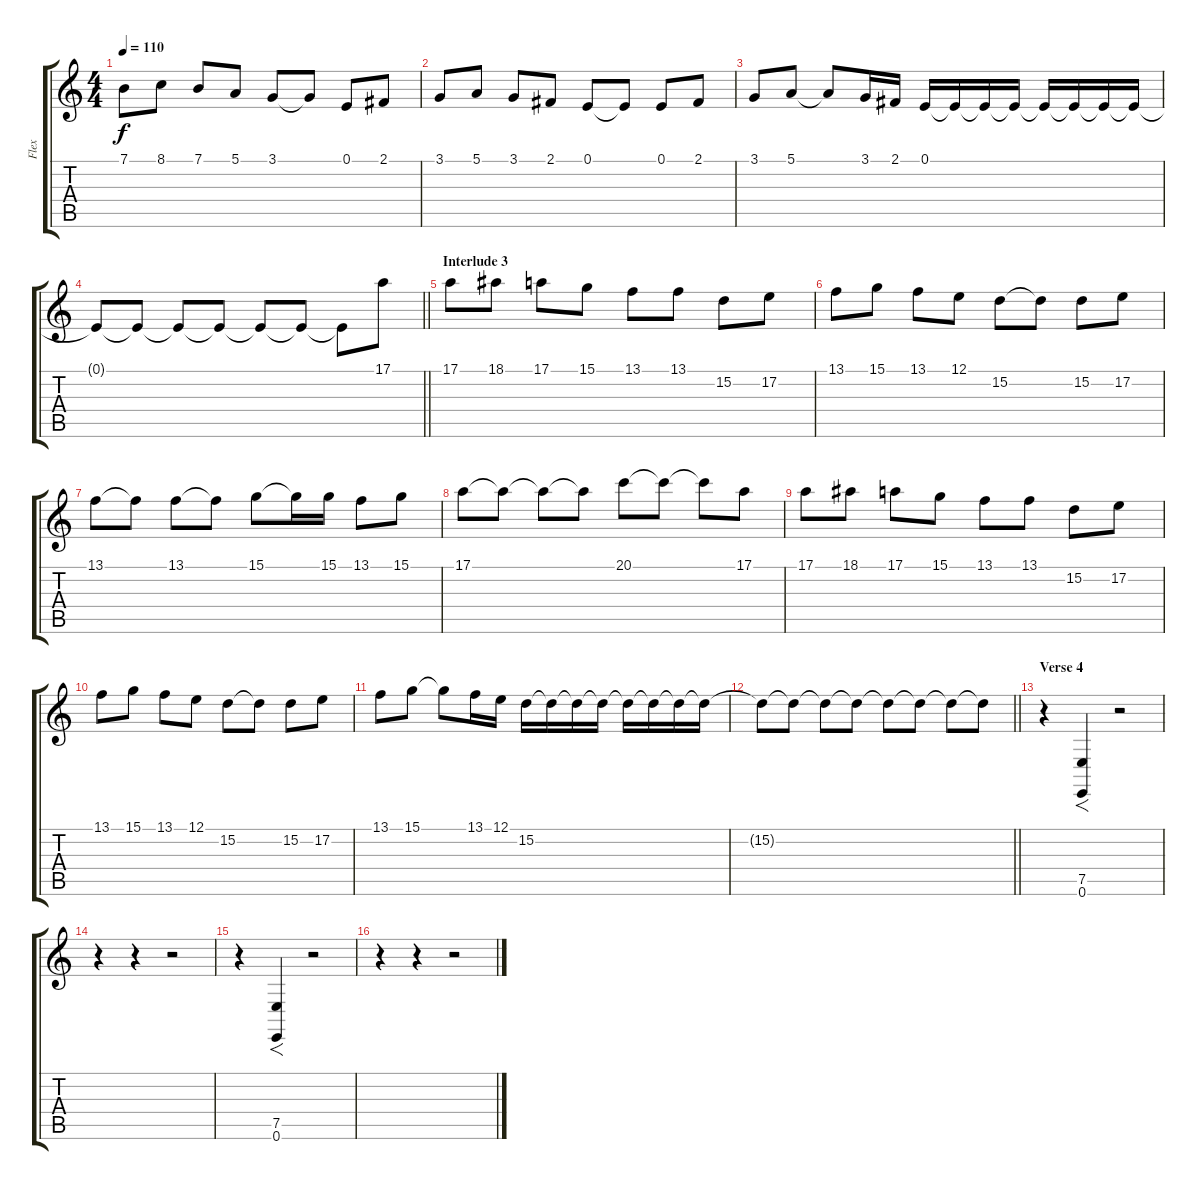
\track ("Flex" "Flex") {instrument trumpet}
\staff {score tabs}
\tuning (E4 B3 G3 D3 A2 E2) {hide}
\ts (4 4)
\tempo 110
\clef g2
\ks c
7.1.8{dy f} 8.1.8 7.1.8 5.1.8 3.1.8 3.1{t}.8 0.1.8 2.1.8 |
3.1.8 5.1.8 3.1.8 2.1.8 0.1.8 0.1{t}.8 0.1.8 2.1.8 |
3.1.8 5.1.8 5.1{t}.8 3.1.16 2.1.16 0.1.16 0.1{t}.16 0.1{t}.16 0.1{t}.16 0.1{t}.16 0.1{t}.16 0.1{t}.16 0.1{t}.16 |
\barLineRight lightlight
0.1{t}.8 0.1{t}.8 0.1{t}.8 0.1{t}.8 0.1{t}.8 0.1{t}.8 0.1{t}.8 17.1.8 |
\section ("" "Interlude 3")
17.1.8 18.1.8 17.1.8 15.1.8 13.1.8 13.1.8 15.2.8 17.2.8 |
13.1.8 15.1.8 13.1.8 12.1.8 15.2.8 15.2{t}.8 15.2.8 17.2.8 |
13.1.8 13.1{t}.8 13.1.8 13.1{t}.8 15.1.8 15.1{t}.16 15.1.16 13.1.8 15.1.8 |
17.1.8 17.1{t}.8 17.1{t}.8 17.1{t}.8 20.1.8 20.1{t}.8 20.1{t}.8 17.1.8 |
17.1.8 18.1.8 17.1.8 15.1.8 13.1.8 13.1.8 15.2.8 17.2.8 |
13.1.8 15.1.8 13.1.8 12.1.8 15.2.8 15.2{t}.8 15.2.8 17.2.8 |
13.1.8 15.1.8 15.1{t}.8 13.1.16 12.1.16 15.2.16 15.2{t}.16 15.2{t}.16 15.2{t}.16 15.2{t}.16 15.2{t}.16 15.2{t}.16 15.2{t}.16 |
\barLineRight lightlight
15.2{t}.8 15.2{t}.8 15.2{t}.8 15.2{t}.8 15.2{t}.8 15.2{t}.8 15.2{t}.8 15.2{t}.8 |
\section ("" "Verse 4")
r.4{instrument englishhorn} (7.5 0.6).4{f} r.2 |
r.4 r.4 r.2 |
r.4 (7.5 0.6).4{f} r.2 |
r.4 r.4 r.2
